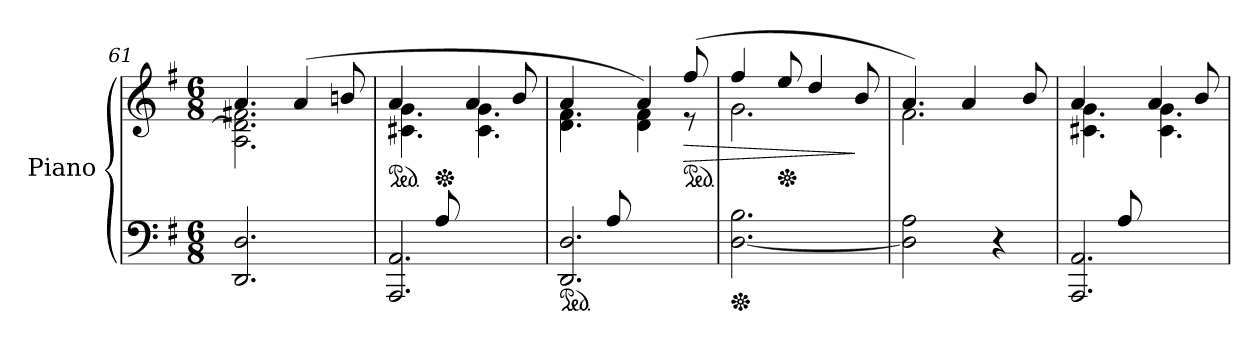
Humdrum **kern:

**kern	**kern	**dynam
*part1	*part1	*part1
*staff2	*staff1	*staff1/2
*I"Piano	*	*
*I'Pno	*	*
!!LO:LB:g=z
*clefF4	*clefG2	*
*k[f#]	*k[f#]	*
*G:	*G:	*
*M6/8	*M6/8	*
=61	=61	=61
*	*^	*
2.DD/ 2.D/	2.A\ 2.d\] 2.f#X\	4.a/	.
.	.	(4a/	.
.	.	8bn/	.
=62	=62	=62	=62
*^	*	*	*
*	*	*ped	*	*
4ryy	2.AAA/ 2.AA/	4a/	4.c#X\ 4.g\	.
*	*	*Xped	*	*
8A/	.	8ryy	.	.
4.ryy	.	4a/	4.c#\ 4.g\	.
.	.	8b/	.	.
=63	=63	=63	=63	=63
*ped	*	*	*	*
4ryy	2.DD/ 2.D/	4a/	4.d\ 4.f#\	.
8A/	.	8ryy	.	.
4.ryy	.	4a/)	4d\ 4f#\	.
!	!	!	!	!LO:HP:b
*	*	*ped	*	*
.	.	(8ff#/	8re	>
*v	*v	*	*	*
=64	=64	=64	=64
*Xped	*	*	*
[2.D\ 2.B\	4ff#/	2.g\	.
*	*Xped	*	*
.	8ee/	.	.
.	4dd/	.	.
.	8b/	.	]
=65	=65	=65	=65
2D\] 2A\	4.a/)	2.f#\	.
.	4a/	.	.
4r	.	.	.
.	8b/	.	.
=66	=66	=66	=66
*^	*	*	*
4ryy	2.AAA/ 2.AA/	4a/	4.c#X\ 4.g\	.
8A/	.	8ryy	.	.
4.ryy	.	4a/	4.c#\ 4.g\	.
.	.	8b/	.	.
*v	*v	*	*	*
*	*v	*v	*
=	=	=
*-	*-	*-
